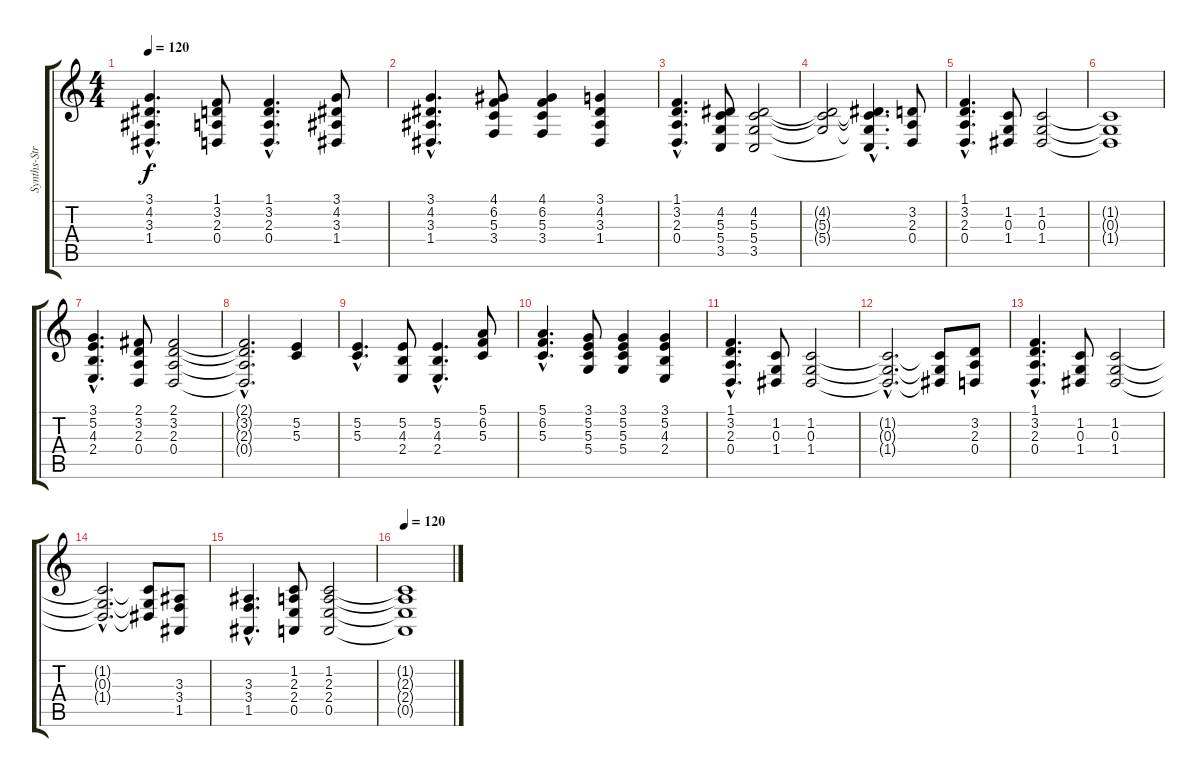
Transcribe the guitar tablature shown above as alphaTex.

\track ("Synths-Strings-Bells(Hogson,Davies)" "Synths-Str") {instrument stringensemble1}
\staff {score tabs}
\tuning (E4 B3 G3 D3 A2 E2) {hide}
\ts (4 4)
\tempo 120
\clef g2
\ks c
(3.1{hac} 4.2{hac} 3.3{hac} 1.4{hac}).4{d dy f} (1.1 3.2 2.3 0.4).8 (1.1{hac} 3.2{hac} 2.3{hac} 0.4{hac}).4{d} (3.1 4.2 3.3 1.4).8 |
(3.1{hac} 4.2{hac} 3.3{hac} 1.4{hac}).4{d} (4.1 6.2 5.3 3.4).8 (4.1 6.2 5.3 3.4).4 (3.1 4.2 3.3 1.4).4 |
(1.1{hac} 3.2{hac} 2.3{hac} 0.4{hac}).4{d} (4.2 5.3 5.4 3.5).8 (4.2 5.3 5.4 3.5).2 |
(4.2{t} 5.3{t} 5.4{t}).2 (4.2{hac t} 5.3{hac t} 5.4{hac t} 3.5{hac t}).4{d} (3.2 2.3 0.4).8 |
(1.1{hac} 3.2{hac} 2.3{hac} 0.4{hac}).4{d} (1.2 0.3 1.4).8 (1.2 0.3 1.4).2 |
(1.2{t} 0.3{t} 1.4{t}).1 |
(3.1{hac} 5.2{hac} 4.3{hac} 2.4{hac}).4{d} (2.1 3.2 2.3 0.4).8 (2.1 3.2 2.3 0.4).2 |
(2.1{hac t} 3.2{hac t} 2.3{hac t} 0.4{hac t}).2{d} (5.2 5.3).4 |
(5.2{hac} 5.3{hac}).4{d} (5.2 4.3 2.4).8 (5.2{hac} 4.3{hac} 2.4{hac}).4{d} (5.1 6.2 5.3).8 |
(5.1{hac} 6.2{hac} 5.3{hac}).4{d} (3.1 5.2 5.3 5.4).8 (3.1 5.2 5.3 5.4).4 (3.1 5.2 4.3 2.4).4 |
(1.1{hac} 3.2{hac} 2.3{hac} 0.4{hac}).4{d} (1.2 0.3 1.4).8 (1.2 0.3 1.4).2 |
(1.2{hac t} 0.3{hac t} 1.4{hac t}).2{d} (1.2{t} 0.3{t} 1.4{t}).8 (3.2 2.3 0.4).8 |
(1.1{hac} 3.2{hac} 2.3{hac} 0.4{hac}).4{d} (1.2 0.3 1.4).8 (1.2 0.3 1.4).2 |
(1.2{hac t} 0.3{hac t} 1.4{hac t}).2{d} (1.2{t} 0.3{t} 1.4{t}).8 (3.3 3.4 1.5).8 |
(3.3{hac} 3.4{hac} 1.5{hac}).4{d} (1.2 2.3 2.4 0.5).8 (1.2 2.3 2.4 0.5).2{volume 9} |
\tempo 120
(1.2{t} 2.3{t} 2.4{t} 0.5{t}).1
